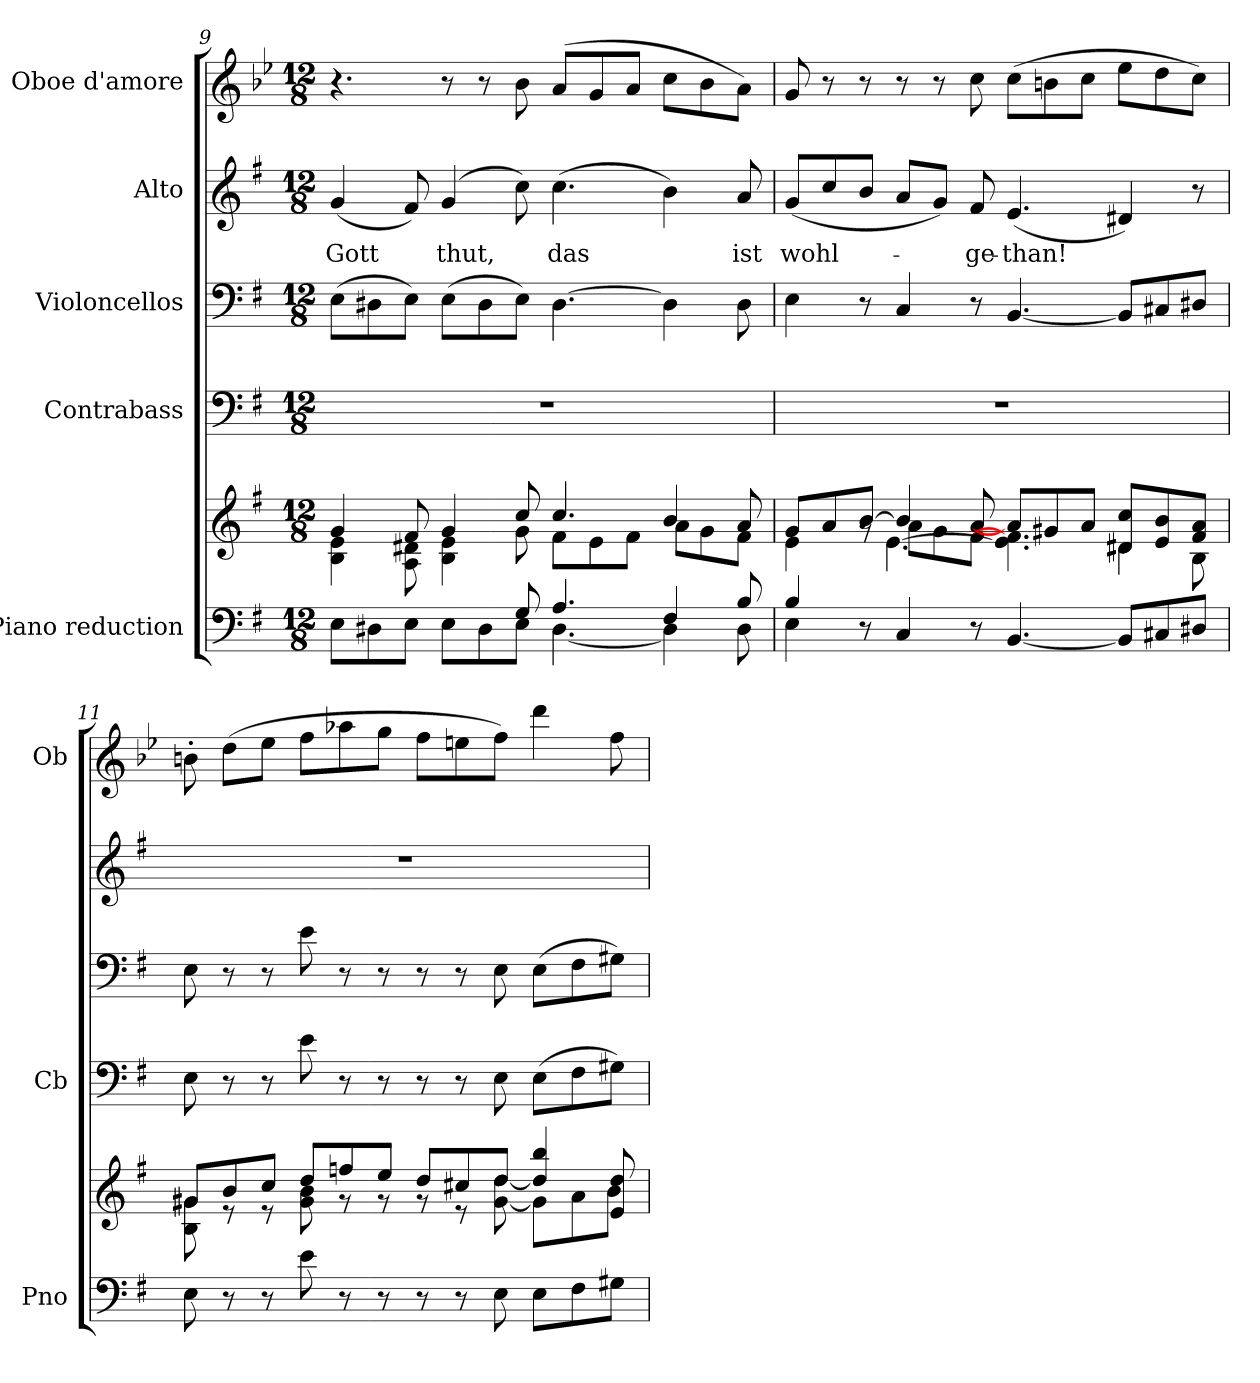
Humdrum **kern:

**kern	**kern	**kern	**kern	**kern	**text	**kern
*part5	*part5	*part4	*part3	*part2	*part2	*part1
*staff6	*staff5	*staff4	*staff3	*staff2	*staff2	*staff1
*I"Piano reduction	*	*I"Contrabass	*I"Violoncellos	*I"Alto	*	*I"Oboe d'amore
*I'Pno	*	*I'Cb	*	*	*	*I'Ob
!!LO:PB:g=z
*clefF4	*clefG2	*clefF4	*clefF4	*clefG2	*	*clefG2
*	*	*ITrd7c12	*	*	*	*ITrd2c3
*k[f#]	*k[f#]	*k[f#]	*k[f#]	*k[f#]	*	*k[f#]
*M12/8	*M12/8	*M12/8	*M12/8	*M12/8	*	*M12/8
=9	=9	=9	=9	=9	=9	=9
*^	*^	*	*	*	*	*
!	!	!	!	!	!	!	!LO:LY:b	!
4.ryy	8E\L	4g/	4B\ 4e\	1.r	(>8E\L	(<4g/	Gott	4.r
.	8D#X\	.	.	.	8D#X\	.	.	.
.	8E\J	8f#/	8A\ 8d#X\	.	8E\J)	8f#/)	.	.
!	!	!	!	!	!	!	!LO:LY:b	!
4ryy	8E\L	4g/	4B\ 4e\	.	(>8E\L	(>4g/	thut,	8r
.	8D#\	.	.	.	8D#\	.	.	8r
8G/	8E\J	8cc/	8g\	.	8E\J)	8cc\)	.	8g\
!	!	!	!	!	!	!	!LO:LY:b	!
4.A/	[4.D#\	4.cc/	8f#\L	.	[4.D#\	(>4.cc\	das	(>8f#/L
.	.	.	8e\	.	.	.	.	8e/
.	.	.	8f#\J	.	.	.	.	8f#/J
4F#/	4D#\]	4b/	8a\L	.	4D#\]	4b\)	.	8a\L
.	.	.	8g\	.	.	.	.	8g\
!	!	!	!	!	!	!	!LO:LY:b	!
8B/	8D#\	8a/	8f#\J	.	8D#\	8a/	ist	8f#\J)
=10	=10	=10	=10	=10	=10	=10	=10	=10
*	*	*	*^	*	*	*	*	*
!	!	!	!	!	!	!	!	!LO:LY:b	!
4B/	4E\	8g/L	4e\	4ryy	1.r	4E\	(<8g/L	wohl-	8e/
.	.	8a/	.	.	.	.	8cc/	.	8r
1ryy	8r	[8b/J	8rg	8ryy	.	8r	8b/J	.	8r
.	4C/	4b/]	8a\L	[4.e\	.	4C/	8a/L	.	8r
.	.	.	8g\	.	.	.	8g/J)	.	8r
!	!	!	!	!	!	!	!	!LO:LY:b	!
.	8r	[8f#/yy [8a/	8f#\J	.	.	8r	8f#/	-ge-	8a\
!	!	!	!	!	!	!	!	!LO:LY:b	!
.	[4.BB/	8a/L]	4.e\] 4.f#\]	2.ryy	.	[4.BB/	(<4.e/	-than!	(>8a\L
.	.	8g#X/	.	.	.	.	.	.	8g#X\
.	.	8a/J	.	.	.	.	.	.	8a\J
.	8BB/L]	8d#X/ 8cc/L	4d#\	.	.	8BB/L]	4d#X/)	.	8cc\L
4ryy	8C#X/	8e/ 8b/	.	.	.	8C#X/	.	.	8b\
.	8D#X/J	8f#/ 8a/J	8B\	.	.	8D#X/J	8r	.	8a\J)
*	*	*	*v	*v	*	*	*	*	*
=11	=11	=11	=11	=11	=11	=11	=11	=11
*v	*v	*	*	*	*	*	*	*
8E\	8g#X/L	8B\ 8g#\	8EE\	8E\	1.r	.	8g#X'\
8r	8b/	8r	8r	8r	.	.	(>8b\L
8r	8cc/J	8r	8r	8r	.	.	8cc\J
8e\	8dd/L	8g#\ 8b\	8E\	8e\	.	.	8dd\L
8r	8ffn/	8r	8r	8r	.	.	8ffn\
8r	8ee/J	8r	8r	8r	.	.	8ee\J
8r	8dd/L	8r	8r	8r	.	.	8dd\L
8r	8cc#X/	8r	8r	8r	.	.	8cc#X\
8E\	8dd/J	[8g#\ [8dd\	8EE\	8E\	.	.	8dd\J)
8E\L	4dd/] 4bb/	8g#\L]	(>8EE\L	(>8E\L	.	.	4bb\
8F#\	.	8a\	8FF#\	8F#\	.	.	.
8G#X\J	8e/ 8dd/	8b\J	8GG#X\J)	8G#X\J)	.	.	8dd\
*	*v	*v	*	*	*	*	*
=	=	=	=	=	=	=
*-	*-	*-	*-	*-	*-	*-
